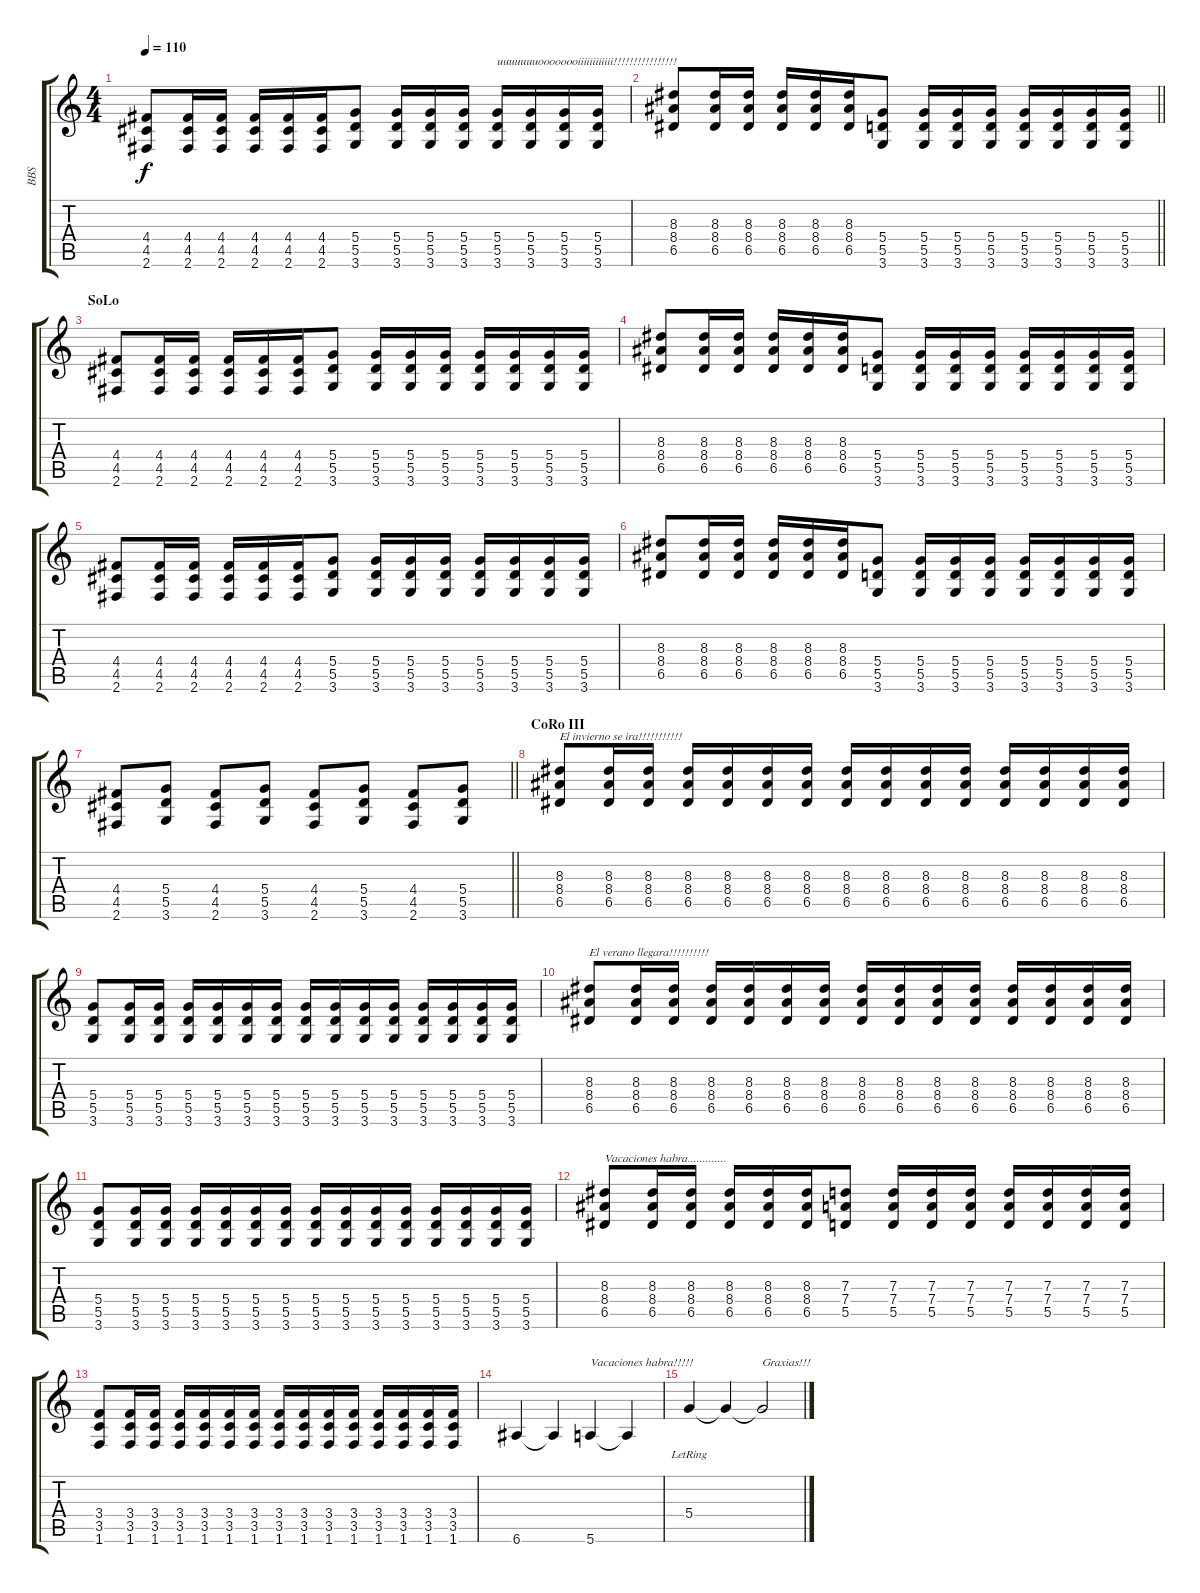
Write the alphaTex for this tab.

\track ("BBS" "BBS") {instrument distortionguitar}
\staff {score tabs}
\tuning (E4 B3 G3 D3 A2 E2) {hide}
\ts (4 4)
\tempo 110
\clef g2
\ks c
(4.4 4.5 2.6).8{dy f} (4.4 4.5 2.6).16 (4.4 4.5 2.6).16 (4.4 4.5 2.6).16 (4.4 4.5 2.6).16 (4.4 4.5 2.6).16 (5.4 5.5 3.6).8 (5.4 5.5 3.6).16 (5.4 5.5 3.6).16 (5.4 5.5 3.6).16 (5.4 5.5 3.6).16{txt "uuuuuuuoooooooiiiiiiiiiiii!!!!!!!!!!!!!!!!"} (5.4 5.5 3.6).16 (5.4 5.5 3.6).16 (5.4 5.5 3.6).16 |
\barLineRight lightlight
(8.3 8.4 6.5).8 (8.3 8.4 6.5).16 (8.3 8.4 6.5).16 (8.3 8.4 6.5).16 (8.3 8.4 6.5).16 (8.3 8.4 6.5).16 (5.4 5.5 3.6).8 (5.4 5.5 3.6).16 (5.4 5.5 3.6).16 (5.4 5.5 3.6).16 (5.4 5.5 3.6).16 (5.4 5.5 3.6).16 (5.4 5.5 3.6).16 (5.4 5.5 3.6).16 |
\section ("" "SoLo")
(4.4 4.5 2.6).8 (4.4 4.5 2.6).16 (4.4 4.5 2.6).16 (4.4 4.5 2.6).16 (4.4 4.5 2.6).16 (4.4 4.5 2.6).16 (5.4 5.5 3.6).8 (5.4 5.5 3.6).16 (5.4 5.5 3.6).16 (5.4 5.5 3.6).16 (5.4 5.5 3.6).16 (5.4 5.5 3.6).16 (5.4 5.5 3.6).16 (5.4 5.5 3.6).16 |
(8.3 8.4 6.5).8 (8.3 8.4 6.5).16 (8.3 8.4 6.5).16 (8.3 8.4 6.5).16 (8.3 8.4 6.5).16 (8.3 8.4 6.5).16 (5.4 5.5 3.6).8 (5.4 5.5 3.6).16 (5.4 5.5 3.6).16 (5.4 5.5 3.6).16 (5.4 5.5 3.6).16 (5.4 5.5 3.6).16 (5.4 5.5 3.6).16 (5.4 5.5 3.6).16 |
(4.4 4.5 2.6).8 (4.4 4.5 2.6).16 (4.4 4.5 2.6).16 (4.4 4.5 2.6).16 (4.4 4.5 2.6).16 (4.4 4.5 2.6).16 (5.4 5.5 3.6).8 (5.4 5.5 3.6).16 (5.4 5.5 3.6).16 (5.4 5.5 3.6).16 (5.4 5.5 3.6).16 (5.4 5.5 3.6).16 (5.4 5.5 3.6).16 (5.4 5.5 3.6).16 |
(8.3 8.4 6.5).8 (8.3 8.4 6.5).16 (8.3 8.4 6.5).16 (8.3 8.4 6.5).16 (8.3 8.4 6.5).16 (8.3 8.4 6.5).16 (5.4 5.5 3.6).8 (5.4 5.5 3.6).16 (5.4 5.5 3.6).16 (5.4 5.5 3.6).16 (5.4 5.5 3.6).16 (5.4 5.5 3.6).16 (5.4 5.5 3.6).16 (5.4 5.5 3.6).16 |
\barLineRight lightlight
(4.4 4.5 2.6).8 (5.4 5.5 3.6).8 (4.4 4.5 2.6).8 (5.4 5.5 3.6).8 (4.4 4.5 2.6).8 (5.4 5.5 3.6).8 (4.4 4.5 2.6).8 (5.4 5.5 3.6).8 |
\section ("" "CoRo III")
(8.3 8.4 6.5).8{txt "El invierno se ira!!!!!!!!!!!"} (8.3 8.4 6.5).16 (8.3 8.4 6.5).16 (8.3 8.4 6.5).16 (8.3 8.4 6.5).16 (8.3 8.4 6.5).16 (8.3 8.4 6.5).16 (8.3 8.4 6.5).16 (8.3 8.4 6.5).16 (8.3 8.4 6.5).16 (8.3 8.4 6.5).16 (8.3 8.4 6.5).16 (8.3 8.4 6.5).16 (8.3 8.4 6.5).16 (8.3 8.4 6.5).16 |
(5.4 5.5 3.6).8 (5.4 5.5 3.6).16 (5.4 5.5 3.6).16 (5.4 5.5 3.6).16 (5.4 5.5 3.6).16 (5.4 5.5 3.6).16 (5.4 5.5 3.6).16 (5.4 5.5 3.6).16 (5.4 5.5 3.6).16 (5.4 5.5 3.6).16 (5.4 5.5 3.6).16 (5.4 5.5 3.6).16 (5.4 5.5 3.6).16 (5.4 5.5 3.6).16 (5.4 5.5 3.6).16 |
(8.3 8.4 6.5).8{txt "El verano llegara!!!!!!!!!!"} (8.3 8.4 6.5).16 (8.3 8.4 6.5).16 (8.3 8.4 6.5).16 (8.3 8.4 6.5).16 (8.3 8.4 6.5).16 (8.3 8.4 6.5).16 (8.3 8.4 6.5).16 (8.3 8.4 6.5).16 (8.3 8.4 6.5).16 (8.3 8.4 6.5).16 (8.3 8.4 6.5).16 (8.3 8.4 6.5).16 (8.3 8.4 6.5).16 (8.3 8.4 6.5).16 |
(5.4 5.5 3.6).8 (5.4 5.5 3.6).16 (5.4 5.5 3.6).16 (5.4 5.5 3.6).16 (5.4 5.5 3.6).16 (5.4 5.5 3.6).16 (5.4 5.5 3.6).16 (5.4 5.5 3.6).16 (5.4 5.5 3.6).16 (5.4 5.5 3.6).16 (5.4 5.5 3.6).16 (5.4 5.5 3.6).16 (5.4 5.5 3.6).16 (5.4 5.5 3.6).16 (5.4 5.5 3.6).16 |
(8.3 8.4 6.5).8{txt "Vacaciones habra............."} (8.3 8.4 6.5).16 (8.3 8.4 6.5).16 (8.3 8.4 6.5).16 (8.3 8.4 6.5).16 (8.3 8.4 6.5).16 (7.3 7.4 5.5).8 (7.3 7.4 5.5).16 (7.3 7.4 5.5).16 (7.3 7.4 5.5).16 (7.3 7.4 5.5).16 (7.3 7.4 5.5).16 (7.3 7.4 5.5).16 (7.3 7.4 5.5).16 |
(3.4 3.5 1.6).8 (3.4 3.5 1.6).16 (3.4 3.5 1.6).16 (3.4 3.5 1.6).16 (3.4 3.5 1.6).16 (3.4 3.5 1.6).16 (3.4 3.5 1.6).16 (3.4 3.5 1.6).16 (3.4 3.5 1.6).16 (3.4 3.5 1.6).16 (3.4 3.5 1.6).16 (3.4 3.5 1.6).16 (3.4 3.5 1.6).16 (3.4 3.5 1.6).16 (3.4 3.5 1.6).16 |
6.6.4 6.6{t}.4 5.6.4{txt "Vacaciones habra!!!!!"} 5.6{t}.4 |
5.4{lr}.4 5.4{t}.4 5.4{t}.2{txt "Graxias!!!"}
